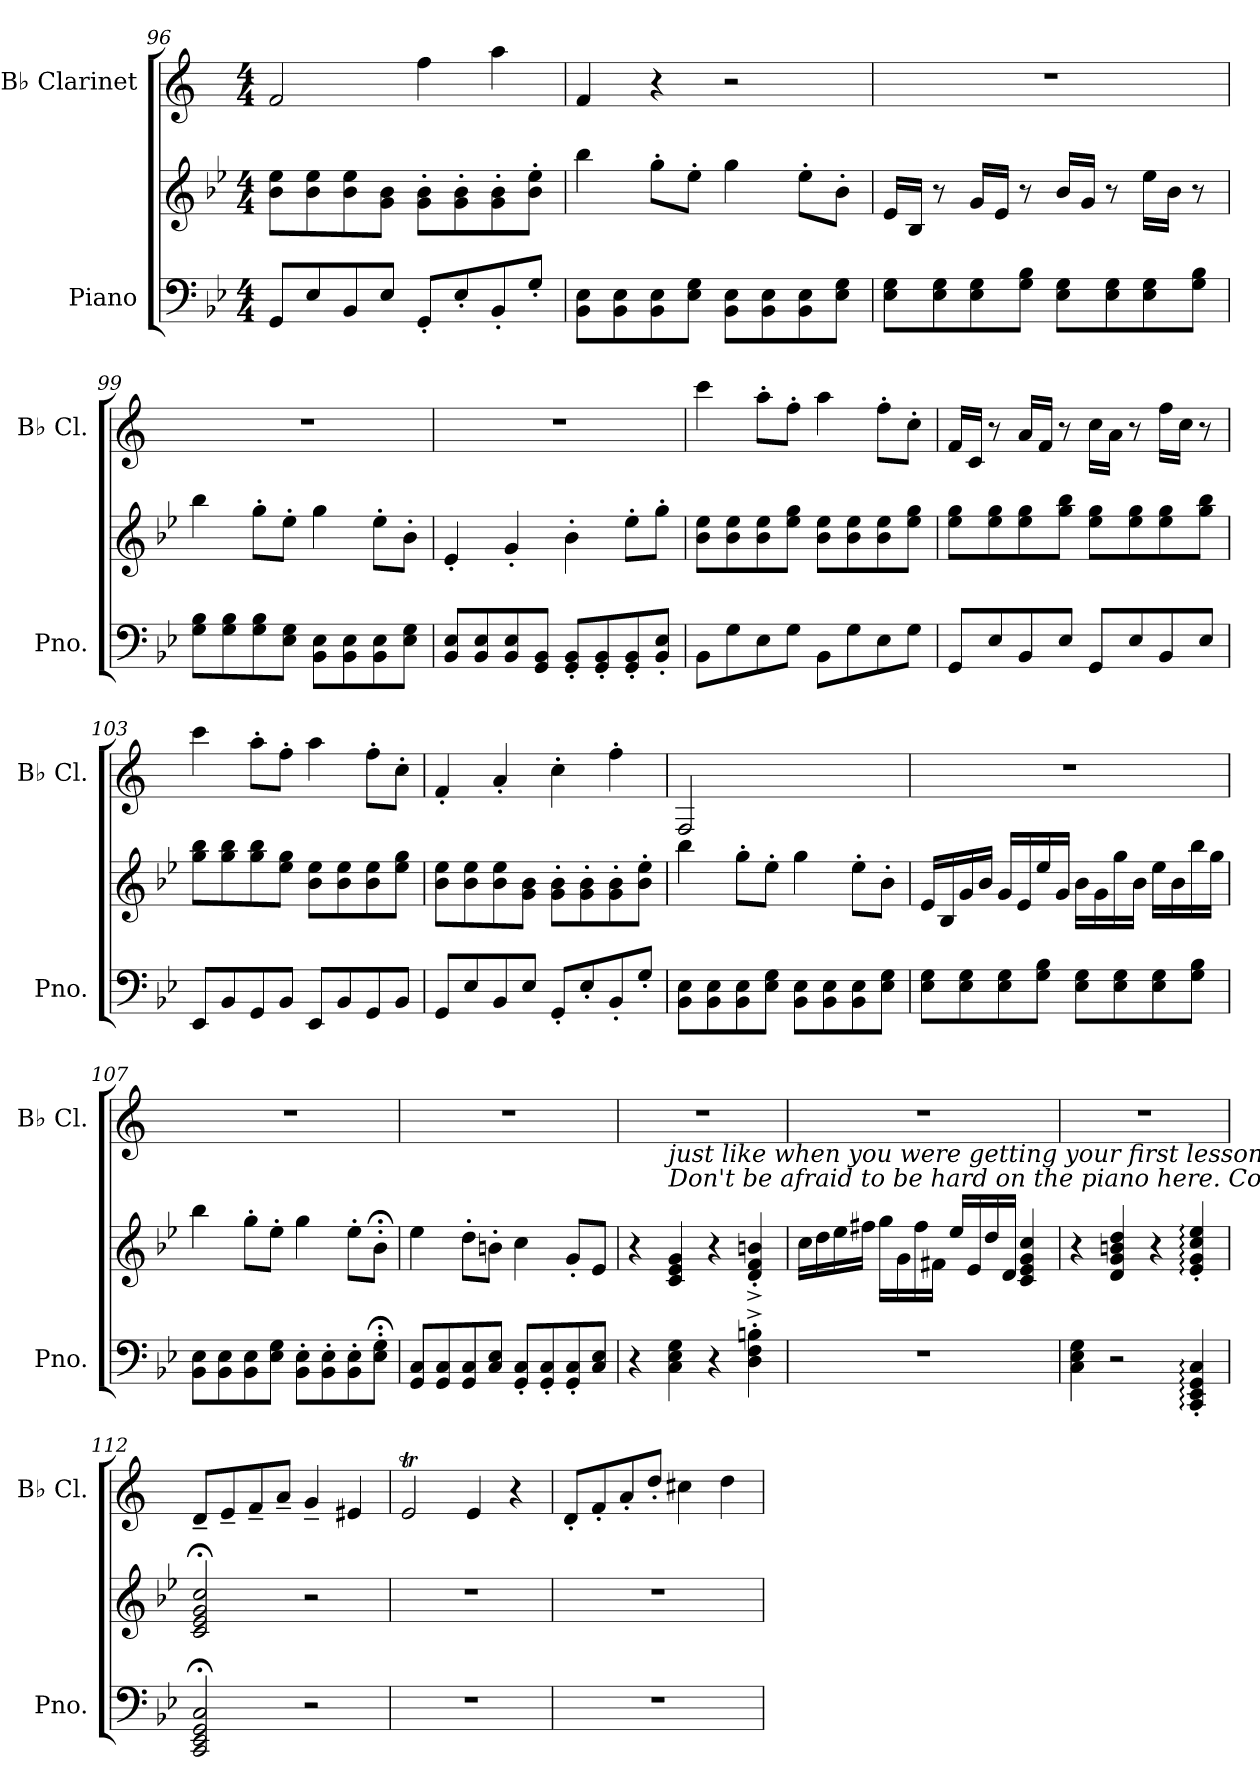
**kern	**kern	**kern
*part2	*part2	*part1
*staff3	*staff2	*staff1
*I"Piano	*	*I"B♭ Clarinet
*I'Pno.	*	*I'B♭ Cl.
*clefF4	*clefG2	*clefG2
*	*	*ITrd1c2
*k[b-e-]	*k[b-e-]	*k[b-e-]
*M4/4	*M4/4	*M4/4
=96	=96	=96
8GG/L	8b-\ 8ee-\L	2e-/
8E-/	8b-\ 8ee-\	.
8BB-/	8b-\ 8ee-\	.
8E-/J	8g\ 8b-\J	.
8GG'/L	8g\' 8b-\'L	4ee-\
8E-'/	8g\' 8b-\'	.
8BB-'/	8g\' 8b-\'	4gg\
8G'/J	8b-\' 8ee-\'J	.
=97	=97	=97
8BB-\ 8E-\L	4bb-\	4e-/
8BB-\ 8E-\	.	.
8BB-\ 8E-\	8gg'\L	4r
8E-\ 8G\J	8ee-'\J	.
8BB-\ 8E-\L	4gg\	2r
8BB-\ 8E-\	.	.
8BB-\ 8E-\	8ee-'\L	.
8E-\ 8G\J	8b-'\J	.
!!LO:LB:g=z
=98	=98	=98
8E-\ 8G\L	16e-/LL	1r
.	16B-/JJ	.
8E-\ 8G\	8r	.
8E-\ 8G\	16g/LL	.
.	16e-/JJ	.
8G\ 8B-\J	8r	.
8E-\ 8G\L	16b-/LL	.
.	16g/JJ	.
8E-\ 8G\	8r	.
8E-\ 8G\	16ee-\LL	.
.	16b-\JJ	.
8G\ 8B-\J	8r	.
=99	=99	=99
8G\ 8B-\L	4bb-\	1r
8G\ 8B-\	.	.
8G\ 8B-\	8gg'\L	.
8E-\ 8G\J	8ee-'\J	.
8BB-\ 8E-\L	4gg\	.
8BB-\ 8E-\	.	.
8BB-\ 8E-\	8ee-'\L	.
8E-\ 8G\J	8b-'\J	.
=100	=100	=100
8BB-/ 8E-/L	4e-'/	1r
8BB-/ 8E-/	.	.
8BB-/ 8E-/	4g'/	.
8GG/ 8BB-/J	.	.
8GG/' 8BB-/'L	4b-'\	.
8GG/' 8BB-/'	.	.
8GG/' 8BB-/'	8ee-'\L	.
8BB-/' 8E-/'J	8gg'\J	.
=101	=101	=101
8BB-\L	8b-\ 8ee-\L	4bb-\
8G\	8b-\ 8ee-\	.
8E-\	8b-\ 8ee-\	8gg'\L
8G\J	8ee-\ 8gg\J	8ee-'\J
8BB-\L	8b-\ 8ee-\L	4gg\
8G\	8b-\ 8ee-\	.
8E-\	8b-\ 8ee-\	8ee-'\L
8G\J	8ee-\ 8gg\J	8b-'\J
!!LO:LB:g=z
=102	=102	=102
8GG/L	8ee-\ 8gg\L	16e-/LL
.	.	16B-/JJ
8E-/	8ee-\ 8gg\	8r
8BB-/	8ee-\ 8gg\	16g/LL
.	.	16e-/JJ
8E-/J	8gg\ 8bb-\J	8r
8GG/L	8ee-\ 8gg\L	16b-\LL
.	.	16g\JJ
8E-/	8ee-\ 8gg\	8r
8BB-/	8ee-\ 8gg\	16ee-\LL
.	.	16b-\JJ
8E-/J	8gg\ 8bb-\J	8r
=103	=103	=103
8EE-/L	8gg\ 8bb-\L	4bb-\
8BB-/	8gg\ 8bb-\	.
8GG/	8gg\ 8bb-\	8gg'\L
8BB-/J	8ee-\ 8gg\J	8ee-'\J
8EE-/L	8b-\ 8ee-\L	4gg\
8BB-/	8b-\ 8ee-\	.
8GG/	8b-\ 8ee-\	8ee-'\L
8BB-/J	8ee-\ 8gg\J	8b-'\J
=104	=104	=104
8GG/L	8b-\ 8ee-\L	4e-'/
8E-/	8b-\ 8ee-\	.
8BB-/	8b-\ 8ee-\	4g'/
8E-/J	8g\ 8b-\J	.
8GG'/L	8g\' 8b-\'L	4b-'\
8E-'/	8g\' 8b-\'	.
8BB-'/	8g\' 8b-\'	4ee-'\
8G'/J	8b-\' 8ee-\'J	.
=105	=105	=105
8BB-\ 8E-\L	4bb-\	2E-/
8BB-\ 8E-\	.	.
8BB-\ 8E-\	8gg'\L	.
8E-\ 8G\J	8ee-'\J	.
8BB-\ 8E-\L	4gg\	2ryy
8BB-\ 8E-\	.	.
8BB-\ 8E-\	8ee-'\L	.
8E-\ 8G\J	8b-'\J	.
!!LO:LB:g=z
=106	=106	=106
8E-\ 8G\L	16e-/LL	1r
.	16B-/	.
8E-\ 8G\	16g/	.
.	16b-/JJ	.
8E-\ 8G\	16g/LL	.
.	16e-/	.
8G\ 8B-\J	16ee-/	.
.	16g/JJ	.
8E-\ 8G\L	16b-\LL	.
.	16g\	.
8E-\ 8G\	16gg\	.
.	16b-\JJ	.
8E-\ 8G\	16ee-\LL	.
.	16b-\	.
8G\ 8B-\J	16bb-\	.
.	16gg\JJ	.
=107	=107	=107
8BB-\ 8E-\L	4bb-\	1r
8BB-\ 8E-\	.	.
8BB-\ 8E-\	8gg'\L	.
8E-\ 8G\J	8ee-'\J	.
8BB-\' 8E-\'L	4gg\	.
8BB-\' 8E-\'	.	.
8BB-\' 8E-\'	8ee-'\L	.
8E-\;<' 8G\;<'J	8b-;<'\J	.
=108	=108	=108
8GG/ 8C/L	4ee-\	1r
8GG/ 8C/	.	.
8GG/ 8C/	8dd'\L	.
8C/ 8E-/J	8bn'\J	.
8GG/' 8C/'L	4cc\	.
8GG/' 8C/'	.	.
8GG/' 8C/'	8g'/L	.
8C/ 8E-/J	8e-/J	.
=109	=109	=109
4r	4r	1r
!	!LO:TX:a:i:t=Don't be afraid to be hard on the piano here. Con Brio!!	!
!	!LO:TX:a:i:t=just like when you were getting your first lessons. &colon;)	!
4C\ 4E-\ 4G\	4c/ 4e-/ 4g/	.
4r	4r	.
4D\^' 4F\^' 4Bn\^'	4d/^' 4f/^' 4bn/^'	.
!!LO:PB:g=z
=110	=110	=110
1r	16cc\LL	1r
.	16dd\	.
.	16ee-\	.
.	16ff#X\JJ	.
.	16gg\LL	.
.	16g\	.
.	16ff#\	.
.	16f#X\JJ	.
.	16ee-/LL	.
.	16e-/	.
.	16dd/	.
.	16d/JJ	.
.	4c/ 4e-/ 4g/ 4cc/	.
=111	=111	=111
4C\ 4E-\ 4G\	4r	1r
2r	4d/ 4g/ 4bn/ 4dd/	.
.	4r	.
4CC/:' 4EE-/:' 4GG/:' 4C/:'	4e-/:' 4g/:' 4cc/:' 4ee-/:'	.
=112	=112	=112
2CC/;< 2EE-/;< 2GG/;< 2C/;<	2c/;< 2e-/;< 2g/;< 2cc/;<	8c~/L
.	.	8d~/
.	.	8e-~/
.	.	8g~/J
2r	2r	4f~/
.	.	4d#X/
=113	=113	=113
1r	1r	2dt/
.	.	4d/
.	.	4r
=114	=114	=114
1r	1r	8c'/L
.	.	8e-'/
.	.	8g'/
.	.	8cc'/J
.	.	4bn\
.	.	4cc\
=	=	=
*-	*-	*-
